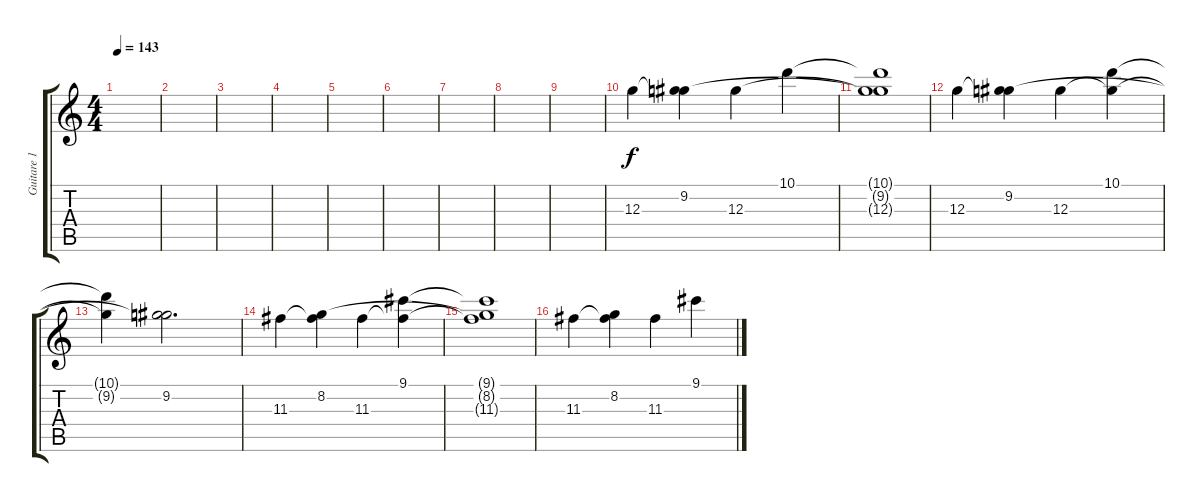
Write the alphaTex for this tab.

\track ("Guitare 1" "Guitare 1") {instrument acousticguitarsteel}
\staff {score tabs}
\tuning (E4 B3 G3 D3 A2 D2) {hide}
\ts (4 4)
\tempo 143
\clef g2
\ks c
|
|
|
|
|
|
|
|
|
12.3.4 (9.2 12.3{t}).4 12.3.4 10.1.4 |
(10.1{t} 9.2{t} 12.3{t}).1 |
12.3.4 (9.2 12.3{t}).4 12.3.4 (10.1 12.3{t}).4 |
(10.1{t} 9.2{t}).4 (9.2 12.3{t}).2{d} |
11.3.4 (8.2 11.3{t}).4 11.3.4 (9.1 11.3{t}).4 |
(9.1{t} 8.2{t} 11.3{t}).1 |
11.3.4 (8.2 11.3{t}).4 11.3.4 9.1.4
